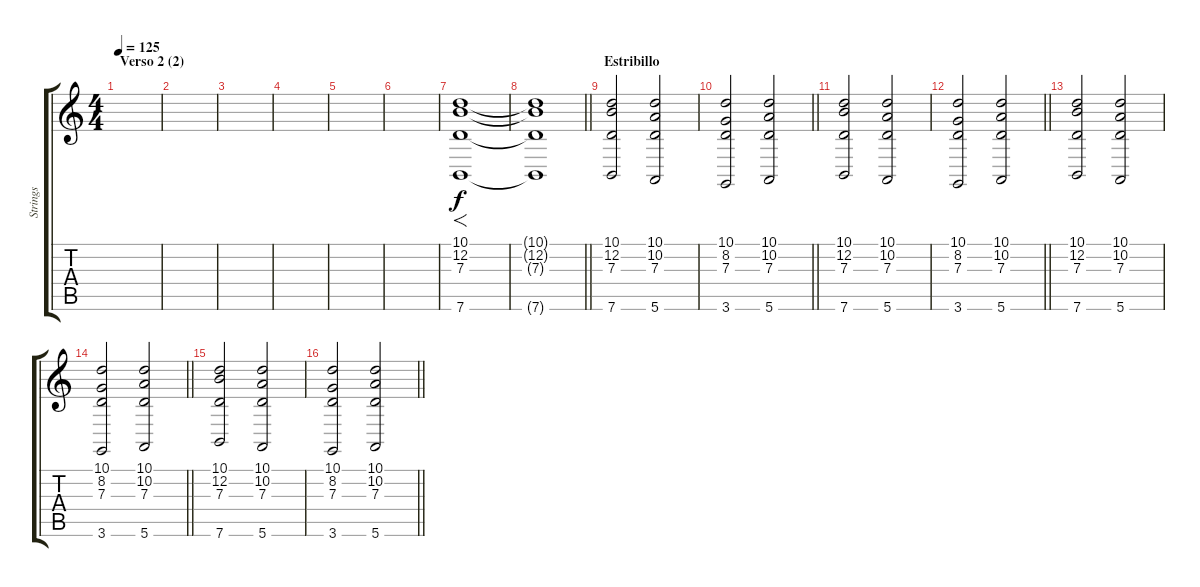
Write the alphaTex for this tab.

\track ("Strings" "Strings") {instrument stringensemble1}
\staff {score tabs}
\tuning (E4 B3 G3 D3 A2 E2) {hide}
\ts (4 4)
\section ("" "Verso 2 (2)")
\tempo 125
\clef g2
\ks c
|
|
|
|
|
|
(10.1 12.2 7.3 7.6).1{f} |
\barLineRight lightlight
(10.1{t} 12.2{t} 7.3{t} 7.6{t}).1 |
\section ("" "Estribillo")
(10.1 12.2 7.3 7.6).2 (10.1 10.2 7.3 5.6).2 |
\barLineRight lightlight
(10.1 8.2 7.3 3.6).2 (10.1 10.2 7.3 5.6).2 |
(10.1 12.2 7.3 7.6).2 (10.1 10.2 7.3 5.6).2 |
\barLineRight lightlight
(10.1 8.2 7.3 3.6).2 (10.1 10.2 7.3 5.6).2 |
(10.1 12.2 7.3 7.6).2 (10.1 10.2 7.3 5.6).2 |
\barLineRight lightlight
(10.1 8.2 7.3 3.6).2 (10.1 10.2 7.3 5.6).2 |
(10.1 12.2 7.3 7.6).2 (10.1 10.2 7.3 5.6).2 |
\barLineRight lightlight
(10.1 8.2 7.3 3.6).2 (10.1 10.2 7.3 5.6).2
